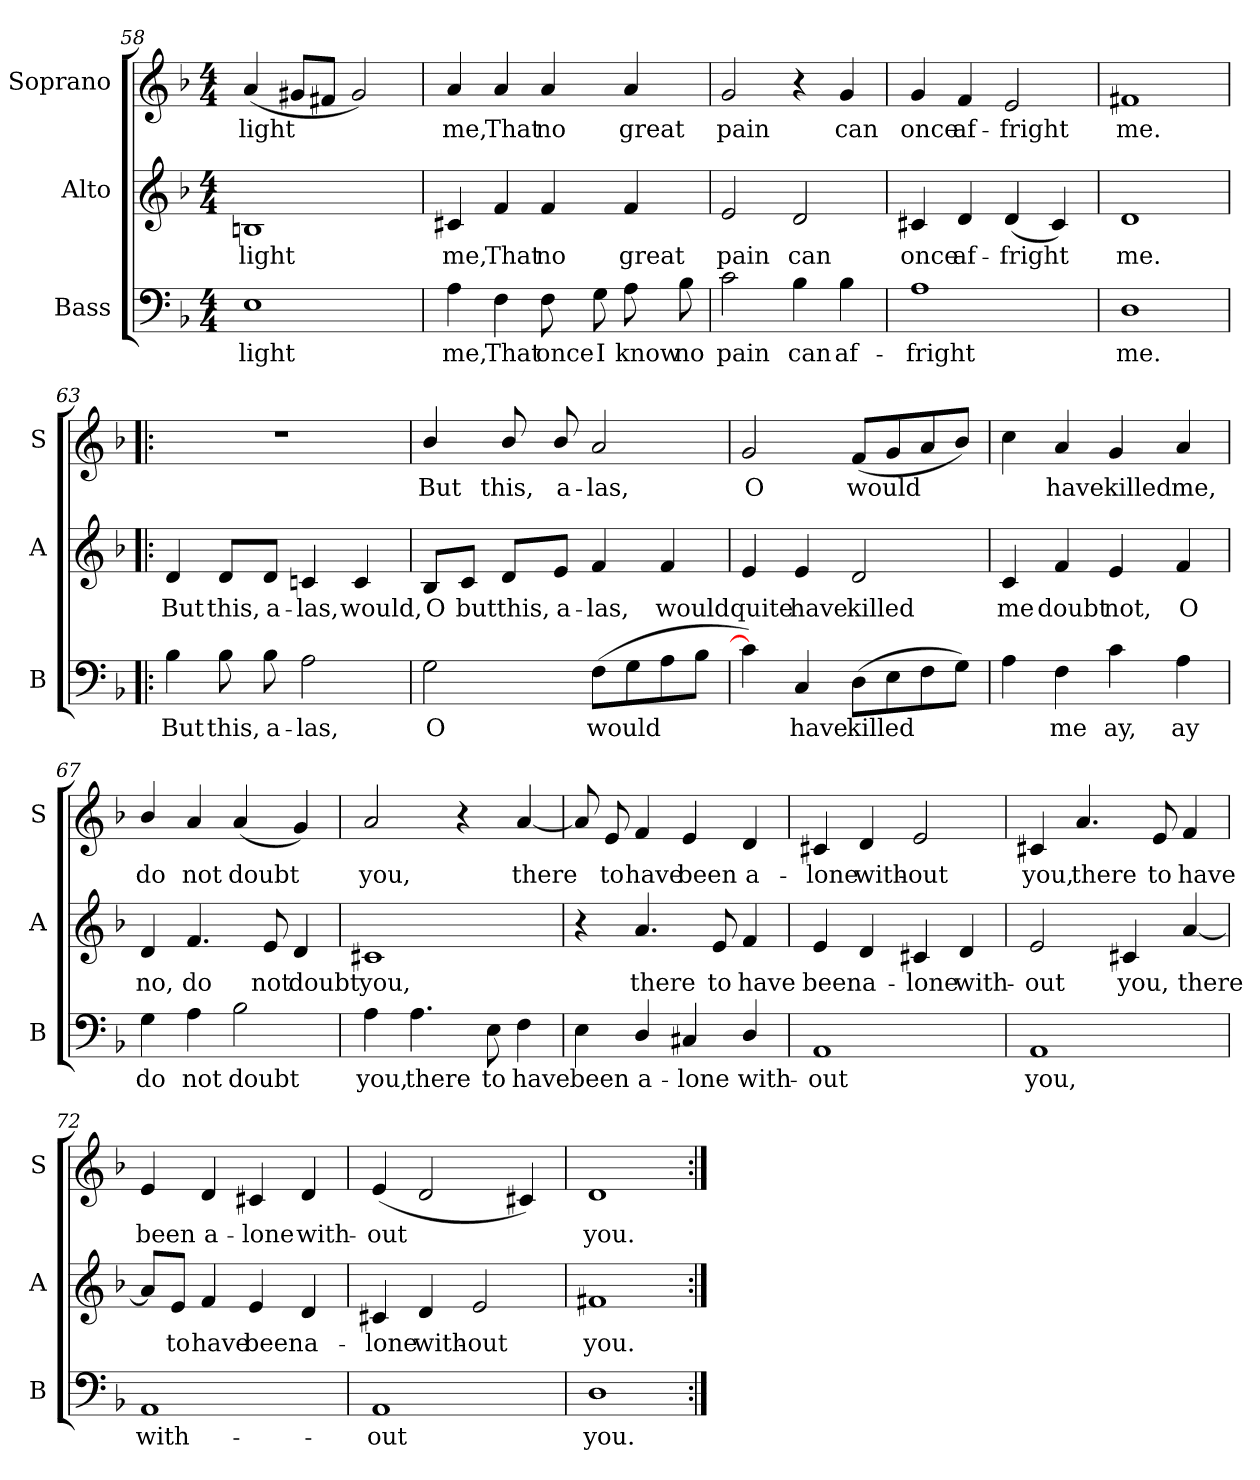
**kern	**text	**kern	**text	**kern	**text
*part3	*part3	*part2	*part2	*part1	*part1
*staff3	*staff3	*staff2	*staff2	*staff1	*staff1
*I"Bass	*	*I"Alto	*	*I"Soprano	*
*I'B	*	*I'A	*	*I'S	*
*clefF4	*	*clefG2	*	*clefG2	*
*k[b-]	*	*k[b-]	*	*k[b-]	*
*F:	*	*F:	*	*F:	*
*M4/4	*	*M4/4	*	*M4/4	*
=58	=58	=58	=58	=58	=58
!	!LO:LY:b	!	!LO:LY:b	!	!LO:LY:b
1E	-light	1Bn	-light	(<4a	-light
.	.	.	.	8g#XL	.
.	.	.	.	8f#XJ	.
.	.	.	.	2g#)	.
=59	=59	=59	=59	=59	=59
!	!LO:LY:b	!	!LO:LY:b	!	!LO:LY:b
4A	me,	4c#X	me,	4a	me,
!	!LO:LY:b	!	!LO:LY:b	!	!LO:LY:b
4F	That	4f	That	4a	That
!	!LO:LY:b	!	!LO:LY:b	!	!LO:LY:b
8F	once	4f	no	4a	no
!	!LO:LY:b	!	!	!	!
8G	I	.	.	.	.
!	!LO:LY:b	!	!LO:LY:b	!	!LO:LY:b
8A	know	4f	great	4a	great
!	!LO:LY:b	!	!	!	!
8B-	no	.	.	.	.
=60	=60	=60	=60	=60	=60
!	!LO:LY:b	!	!LO:LY:b	!	!LO:LY:b
2c	pain	2e	pain	2g	pain
!	!LO:LY:b	!	!LO:LY:b	!	!
4B-	can	2d	can	4r	.
!	!LO:LY:b	!	!	!	!LO:LY:b
4B-	af-	.	.	4g	can
!!LO:LB:g=z
=61	=61	=61	=61	=61	=61
!	!LO:LY:b	!	!LO:LY:b	!	!LO:LY:b
1A	-fright	4c#X	once	4g	once
!	!	!	!LO:LY:b	!	!LO:LY:b
.	.	4d	af-	4f	af-
!	!	!	!LO:LY:b	!	!LO:LY:b
.	.	(<4d	-fright	2e	-fright
.	.	4c#)	.	.	.
=62	=62	=62	=62	=62	=62
!	!LO:LY:b	!	!LO:LY:b	!	!LO:LY:b
1D	me.	1d	me.	1f#X	me.
=63!|:	=63!|:	=63!|:	=63!|:	=63!|:	=63!|:
!	!LO:LY:b	!	!LO:LY:b	!	!
4B-	But	4d	But	1r	.
!	!LO:LY:b	!	!LO:LY:b	!	!
8B-	this,	8d/L	this,	.	.
!	!LO:LY:b	!	!LO:LY:b	!	!
8B-	a-	8d/J	a-	.	.
!	!LO:LY:b	!	!LO:LY:b	!	!
2A	-las,	4cn	-las,	.	.
!	!	!	!LO:LY:b	!	!
.	.	4c	would,	.	.
=64	=64	=64	=64	=64	=64
!	!LO:LY:b	!	!LO:LY:b	!	!LO:LY:b
2G	O	8B-/L	O	4b-/	But
!	!	!	!LO:LY:b	!	!
.	.	8c/J	but	.	.
!	!	!	!LO:LY:b	!	!LO:LY:b
.	.	8d/L	this,	8b-/	this,
!	!	!	!LO:LY:b	!	!LO:LY:b
.	.	8e/J	a-	8b-/	a-
!	!LO:LY:b	!	!LO:LY:b	!	!LO:LY:b
(>8FL	would	4f	-las,	2a	-las,
8G	.	.	.	.	.
!	!	!	!LO:LY:b	!	!
8A	.	4f	would	.	.
8B-J	.	.	.	.	.
=65	=65	=65	=65	=65	=65
!	!	!	!LO:LY:b	!	!LO:LY:b
4c])	.	4e	quite	2g	O
!	!LO:LY:b	!	!LO:LY:b	!	!
4C	have	4e	have	.	.
!	!LO:LY:b	!	!LO:LY:b	!	!LO:LY:b
(>8DL	killed	2d	killed	(<8fL	would
8E	.	.	.	8g	.
8F	.	.	.	8a	.
8GJ)	.	.	.	8b-J)	.
!!LO:LB:g=z
=66	=66	=66	=66	=66	=66
!	!	!	!LO:LY:b	!	!
4A	.	4c	me	4cc	.
!	!LO:LY:b	!	!LO:LY:b	!	!LO:LY:b
4F	me	4f	doubt	4a	have
!	!LO:LY:b	!	!LO:LY:b	!	!LO:LY:b
4c	ay,	4e	not,	4g	killed
!	!LO:LY:b	!	!LO:LY:b	!	!LO:LY:b
4A	ay	4f	O	4a	me,
=67	=67	=67	=67	=67	=67
!	!LO:LY:b	!	!LO:LY:b	!	!LO:LY:b
4G	do	4d	no,	4b-/	do
!	!LO:LY:b	!	!LO:LY:b	!	!LO:LY:b
4A	not	4.f	do	4a	not
!	!LO:LY:b	!	!	!	!LO:LY:b
2B-	doubt	.	.	(<4a	doubt
!	!	!	!LO:LY:b	!	!
.	.	8e	not	.	.
!	!	!	!LO:LY:b	!	!
.	.	4d	doubt	4g)	.
=68	=68	=68	=68	=68	=68
!	!LO:LY:b	!	!LO:LY:b	!	!LO:LY:b
4A	you,	1c#X	you,	2a	you,
!	!LO:LY:b	!	!	!	!
4.A	there	.	.	.	.
.	.	.	.	4r	.
!	!LO:LY:b	!	!	!	!
8E	to	.	.	.	.
!	!LO:LY:b	!	!	!	!LO:LY:b
4F	have	.	.	[4a	there
=69	=69	=69	=69	=69	=69
!	!LO:LY:b	!	!	!	!
4E	been	4r	.	8a]	.
!	!	!	!	!	!LO:LY:b
.	.	.	.	8e	to
!	!LO:LY:b	!	!LO:LY:b	!	!LO:LY:b
4D/	a-	4.a	there	4f	have
!	!LO:LY:b	!	!	!	!LO:LY:b
4C#X	-lone	.	.	4e	been
!	!	!	!LO:LY:b	!	!
.	.	8e	to	.	.
!	!LO:LY:b	!	!LO:LY:b	!	!LO:LY:b
4D/	with-	4f	have	4d	a-
!!LO:LB:g=z
=70	=70	=70	=70	=70	=70
!	!LO:LY:b	!	!LO:LY:b	!	!LO:LY:b
1AA	-out	4e	been	4c#X	-lone
!	!	!	!LO:LY:b	!	!LO:LY:b
.	.	4d	a-	4d	with-
!	!	!	!LO:LY:b	!	!LO:LY:b
.	.	4c#X	-lone	2e	-out
!	!	!	!LO:LY:b	!	!
.	.	4d	with-	.	.
=71	=71	=71	=71	=71	=71
!	!LO:LY:b	!	!LO:LY:b	!	!LO:LY:b
1AA	you,	2e	-out	4c#X	you,
!	!	!	!	!	!LO:LY:b
.	.	.	.	4.a	there
!	!	!	!LO:LY:b	!	!
.	.	4c#X	you,	.	.
!	!	!	!	!	!LO:LY:b
.	.	.	.	8e	to
!	!	!	!LO:LY:b	!	!LO:LY:b
.	.	[4a	there	4f	have
=72	=72	=72	=72	=72	=72
!	!LO:LY:b	!	!	!	!LO:LY:b
1AA	with-	8a/L]	.	4e	been
!	!	!	!LO:LY:b	!	!
.	.	8e/J	to	.	.
!	!	!	!LO:LY:b	!	!LO:LY:b
.	.	4f	have	4d	a-
!	!	!	!LO:LY:b	!	!LO:LY:b
.	.	4e	been	4c#X	-lone
!	!	!	!LO:LY:b	!	!LO:LY:b
.	.	4d	a-	4d	with-
=73	=73	=73	=73	=73	=73
!	!LO:LY:b	!	!LO:LY:b	!	!LO:LY:b
1AA	-out	4c#X	-lone	(<4e	-out
!	!	!	!LO:LY:b	!	!
.	.	4d	with-	2d	.
!	!	!	!LO:LY:b	!	!
.	.	2e	-out	.	.
.	.	.	.	4c#X)	.
=74	=74	=74	=74	=74	=74
!	!LO:LY:b	!	!LO:LY:b	!	!LO:LY:b
1D	you.	1f#X	you.	1d	you.
=:|!	=:|!	=:|!	=:|!	=:|!	=:|!
*-	*-	*-	*-	*-	*-
